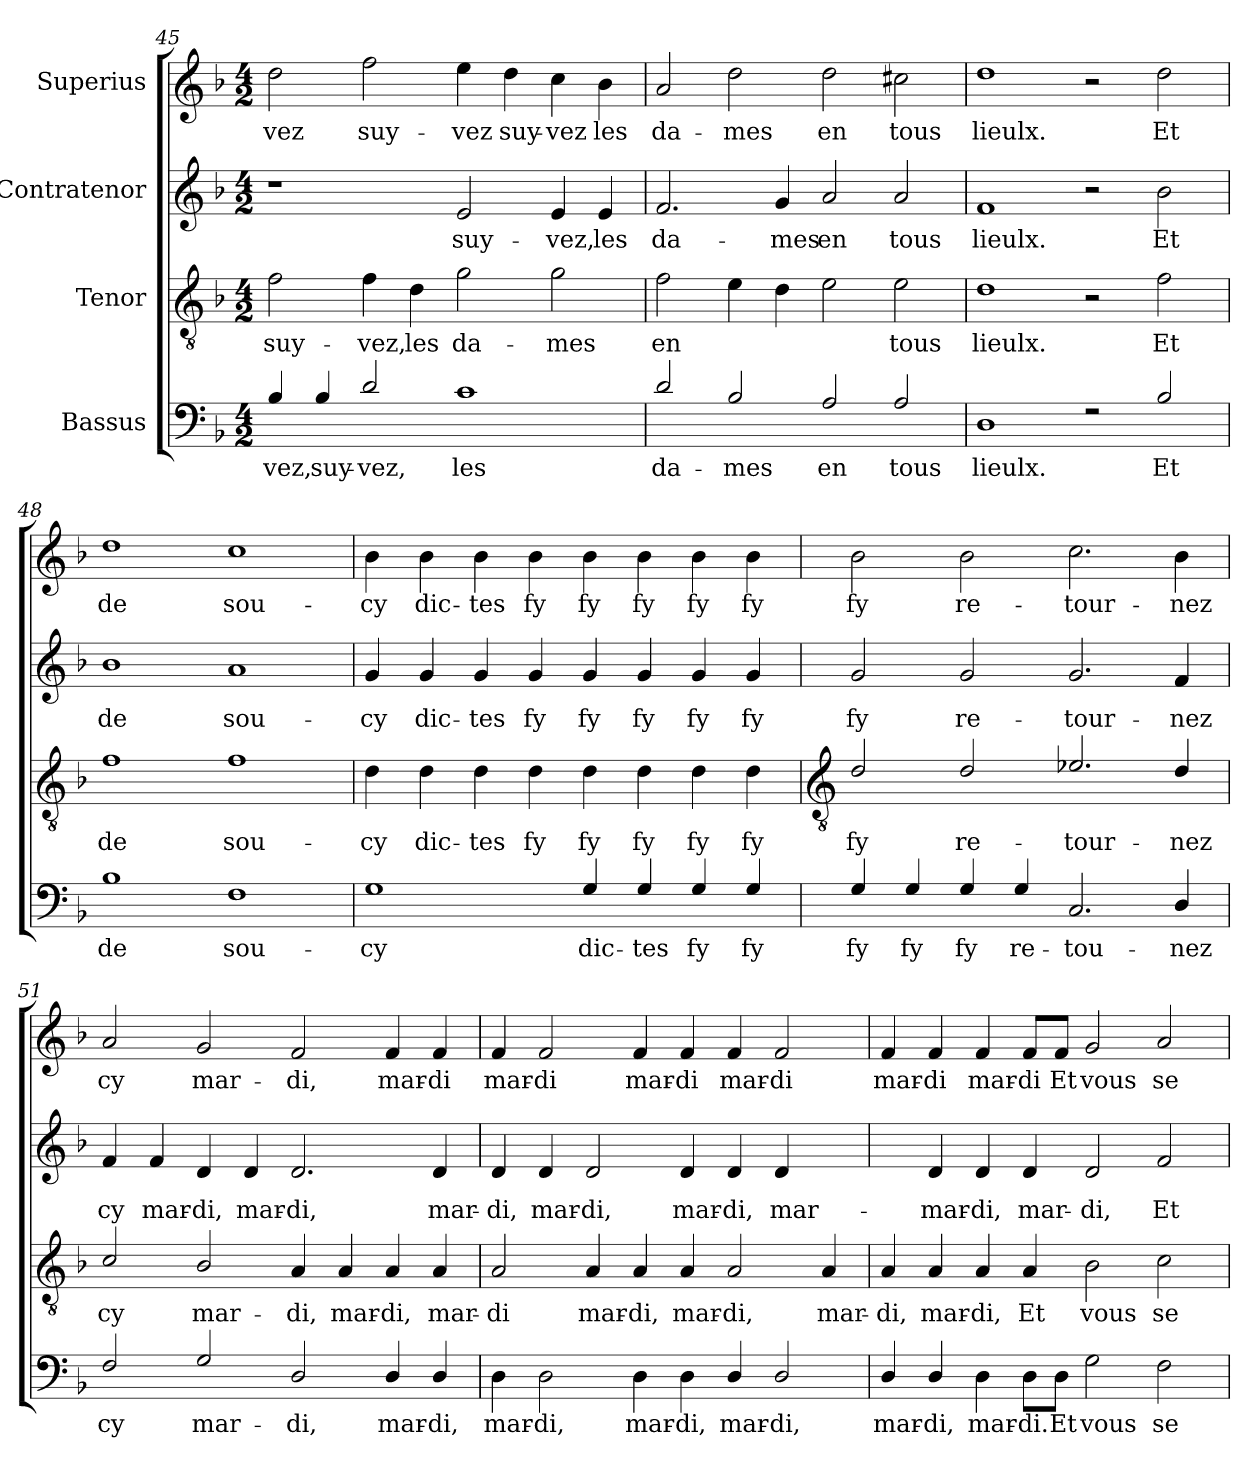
**kern	**text	**kern	**text	**kern	**text	**kern	**text
*part4	*part4	*part3	*part3	*part2	*part2	*part1	*part1
*staff4	*staff4	*staff3	*staff3	*staff2	*staff2	*staff1	*staff1
*I"Bassus	*	*I"Tenor	*	*I"Contratenor	*	*I"Superius	*
!!LO:LB:g=z
*clefF4	*	*clefGv2	*	*clefG2	*	*clefG2	*
*k[b-]	*	*k[b-]	*	*k[b-]	*	*k[b-]	*
*F:	*	*F:	*	*F:	*	*F:	*
*M4/2	*	*M4/2	*	*M4/2	*	*M4/2	*
=45	=45	=45	=45	=45	=45	=45	=45
*^	*	*	*	*	*	*	*
!	!	!LO:LY:b	!	!LO:LY:b	!	!	!	!LO:LY:b
4B-	4GG\yy	vez,	2f	suy-	1r	.	2dd	-vez
!	!	!LO:LY:b	!	!	!	!	!	!
4B-	4GG\yy	suy-	.	.	.	.	.	.
!	!	!LO:LY:b	!	!LO:LY:b	!	!	!	!LO:LY:b
2d	2GG\yy	-vez,	4f	-vez,	.	.	2ff	suy-
!	!	!	!	!LO:LY:b	!	!	!	!
.	.	.	4d	les	.	.	.	.
!	!	!LO:LY:b	!	!LO:LY:b	!	!LO:LY:b	!	!LO:LY:b
1c	2ryy	-les	2g	da-	2e	suy-	4ee	-vez
!	!	!	!	!	!	!	!	!LO:LY:b
.	.	.	.	.	.	.	4dd	suy-
!	!	!	!	!LO:LY:b	!	!LO:LY:b	!	!LO:LY:b
.	2ryy	.	2g	-mes	4e	-vez,	4cc	-vez
!	!	!	!	!	!	!LO:LY:b	!	!LO:LY:b
.	.	.	.	.	4e	les	4b-	les
=46	=46	=46	=46	=46	=46	=46	=46	=46
!	!	!LO:LY:b	!	!LO:LY:b	!	!LO:LY:b	!	!LO:LY:b
2d	0ryy	da-	2f	en	2.f	da-	2a	da-
!	!	!LO:LY:b	!	!	!	!	!	!LO:LY:b
2B-	.	-mes	4e	.	.	.	2dd	-mes
!	!	!	!	!	!	!LO:LY:b	!	!
.	.	.	4d	.	4g	-mes	.	.
!	!	!LO:LY:b	!	!	!	!LO:LY:b	!	!LO:LY:b
2A	.	en	2e	.	2a	en	2dd	en
!	!	!LO:LY:b	!	!LO:LY:b	!	!LO:LY:b	!	!LO:LY:b
2A	.	tous	2e	tous	2a	tous	2cc#	tous
=47	=47	=47	=47	=47	=47	=47	=47	=47
!	!	!LO:LY:b	!	!LO:LY:b	!	!LO:LY:b	!	!LO:LY:b
1D	0ryy	lieulx.	1d	lieulx.	1f	lieulx.	1dd	lieulx.
2r	.	.	2r	.	2r	.	2r	.
!	!	!LO:LY:b	!	!LO:LY:b	!	!LO:LY:b	!	!LO:LY:b
2B-	.	Et	2f	Et	2b-	Et	2dd	Et
=48	=48	=48	=48	=48	=48	=48	=48	=48
!	!	!LO:LY:b	!	!LO:LY:b	!	!LO:LY:b	!	!LO:LY:b
1B-	0ryy	de	1f	de	1b-	de	1dd	de
!	!	!LO:LY:b	!	!LO:LY:b	!	!LO:LY:b	!	!LO:LY:b
1F	.	sou-	1f	sou-	1a	sou-	1cc	sou-
=49	=49	=49	=49	=49	=49	=49	=49	=49
!	!	!LO:LY:b	!	!LO:LY:b	!	!LO:LY:b	!	!LO:LY:b
1G	0ryy	-cy	4d	-cy	4g	-cy	4b-	-cy
!	!	!	!	!LO:LY:b	!	!LO:LY:b	!	!LO:LY:b
.	.	.	4d	dic-	4g	dic-	4b-	dic-
!	!	!	!	!LO:LY:b	!	!LO:LY:b	!	!LO:LY:b
.	.	.	4d	-tes	4g	-tes	4b-	-tes
!	!	!	!	!LO:LY:b	!	!LO:LY:b	!	!LO:LY:b
.	.	.	4d	fy	4g	fy	4b-	fy
!	!	!LO:LY:b	!	!LO:LY:b	!	!LO:LY:b	!	!LO:LY:b
4G	.	dic-	4d	fy	4g	fy	4b-	fy
!	!	!LO:LY:b	!	!LO:LY:b	!	!LO:LY:b	!	!LO:LY:b
4G	.	-tes	4d	fy	4g	fy	4b-	fy
!	!	!LO:LY:b	!	!LO:LY:b	!	!LO:LY:b	!	!LO:LY:b
4G	.	fy	4d	fy	4g	fy	4b-	fy
!	!	!LO:LY:b	!	!LO:LY:b	!	!LO:LY:b	!	!LO:LY:b
4G	.	fy	4d	fy	4g	fy	4b-	fy
!!LO:LB:g=z
=50	=50	=50	=50	=50	=50	=50	=50	=50
*	*	*	*clefGv2	*	*	*	*	*
!	!	!LO:LY:b	!	!LO:LY:b	!	!LO:LY:b	!	!LO:LY:b
*	*	*	*^	*	*^	*	*	*
4G	0ryy	fy	2d	0ryy	fy	2g	0ryy	fy	2b-	fy
!	!	!LO:LY:b	!	!	!	!	!	!	!	!
4G	.	fy	.	.	.	.	.	.	.	.
!	!	!LO:LY:b	!	!	!LO:LY:b	!	!	!LO:LY:b	!	!LO:LY:b
4G	.	fy	2d	.	re-	2g	.	re-	2b-	re-
!	!	!LO:LY:b	!	!	!	!	!	!	!	!
4G	.	re-	.	.	.	.	.	.	.	.
!	!	!LO:LY:b	!	!	!LO:LY:b	!	!	!LO:LY:b	!	!LO:LY:b
2.C	.	-tou-	2.e-	.	-tour-	2.g	.	-tour-	2.cc	-tour-
!	!	!LO:LY:b	!	!	!LO:LY:b	!	!	!LO:LY:b	!	!LO:LY:b
4D	.	-nez	4d	.	-nez	4f	.	-nez	4b-	-nez
=51	=51	=51	=51	=51	=51	=51	=51	=51	=51	=51
!	!	!LO:LY:b	!	!	!LO:LY:b	!	!	!LO:LY:b	!	!LO:LY:b
2F	0ryy	cy	2c	0ryy	cy	4f	0ryy	cy	2a	cy
!	!	!	!	!	!	!	!	!LO:LY:b	!	!
.	.	.	.	.	.	4f	.	mar-	.	.
!	!	!LO:LY:b	!	!	!LO:LY:b	!	!	!LO:LY:b	!	!LO:LY:b
2G	.	mar-	2B-	.	mar-	4d	.	-di,	2g	mar-
!	!	!	!	!	!	!	!	!LO:LY:b	!	!
.	.	.	.	.	.	4d	.	mar-	.	.
!	!	!LO:LY:b	!	!	!LO:LY:b	!	!	!LO:LY:b	!	!LO:LY:b
2D	.	-di,	4A	.	-di,	2.d	.	-di,	2f	-di,
!	!	!	!	!	!LO:LY:b	!	!	!	!	!
.	.	.	4A	.	mar-	.	.	.	.	.
!	!	!LO:LY:b	!	!	!LO:LY:b	!	!	!	!	!LO:LY:b
4D	.	mar-	4A	.	-di,	.	.	.	4f	mar-
!	!	!LO:LY:b	!	!	!LO:LY:b	!	!	!LO:LY:b	!	!LO:LY:b
4D	.	-di,	4A	.	mar-	4d	.	mar-	4f	-di
=52	=52	=52	=52	=52	=52	=52	=52	=52	=52	=52
!	!	!LO:LY:b	!	!	!LO:LY:b	!	!	!LO:LY:b	!	!LO:LY:b
4D	2ryy	mar-	2A	2ryy	-di	4d	4ryy	-di,	4f	mar-
!	!	!LO:LY:b	!	!	!	!	!	!LO:LY:b	!	!LO:LY:b
2D	.	-di,	.	.	.	4d	4g\yy	mar-	2f	-di
!	!	!	!	!	!LO:LY:b	!	!	!LO:LY:b	!	!
.	2ryy	.	4A	4G\yy	mar-	2d	2g\yy	-di,	.	.
!	!	!LO:LY:b	!	!	!LO:LY:b	!	!	!	!	!LO:LY:b
4D	.	mar-	4A	4G\yy	-di,	.	.	.	4f	mar-
!	!	!LO:LY:b	!	!	!LO:LY:b	!	!	!LO:LY:b	!	!LO:LY:b
4D	4ryy	-di,	4A	4ryy	mar-	4d	4g\yy	mar-	4f	-di
!	!	!LO:LY:b	!	!	!LO:LY:b	!	!	!LO:LY:b	!	!LO:LY:b
4D	4GG\yy	mar-	2A	2ryy	-di,	4d	4g\yy	-di,	4f	mar-
!	!	!LO:LY:b	!	!	!	!	!	!LO:LY:b	!	!LO:LY:b
2D	2GG\yy	-di,	.	.	.	4d	4g\yy	mar-	2f	-di
!	!	!	!	!	!LO:LY:b	!	!	!LO:LY:b	!	!
.	.	.	4A	4G\yy	mar-	[4dyy	4g\yy	-di,	.	.
=53	=53	=53	=53	=53	=53	=53	=53	=53	=53	=53
!	!	!LO:LY:b	!	!	!LO:LY:b	!	!	!	!	!LO:LY:b
4D	4GG\yy	-mar-	4A	4G\yy	-di,	4dyy]	4g\yy	.	4f	mar-
!	!	!LO:LY:b	!	!	!LO:LY:b	!	!	!LO:LY:b	!	!LO:LY:b
4D	4GG\yy	-di,	4A	4G\yy	mar-	4d	4g\yy	mar-	4f	-di
!	!	!LO:LY:b	!	!	!LO:LY:b	!	!	!LO:LY:b	!	!LO:LY:b
4D	2ryy	mar-	4A	4G\yy	-di,	4d	4g\yy	-di,	4f	mar-
!	!	!LO:LY:b	!	!	!LO:LY:b	!	!	!LO:LY:b	!	!LO:LY:b
8D\L	.	-di.	4A	4ryy	-Et	4d	4ryy	mar-	8f/L	-di
!	!	!LO:LY:b	!	!	!	!	!	!	!	!LO:LY:b
8D\J	.	Et	.	.	.	.	.	.	8f/J	Et
!	!	!LO:LY:b	!	!	!LO:LY:b	!	!	!LO:LY:b	!	!LO:LY:b
2G	2ryy	vous	2B-	2ryy	vous	2d	2ryy	-di,	2g	vous
!	!	!LO:LY:b	!	!	!LO:LY:b	!	!	!LO:LY:b	!	!LO:LY:b
2F	2ryy	se-	2c	2ryy	se-	2f	2ryy	Et	2a	se-
*v	*v	*	*	*	*	*v	*v	*	*	*
*	*	*v	*v	*	*	*	*	*
=	=	=	=	=	=	=	=
*-	*-	*-	*-	*-	*-	*-	*-
